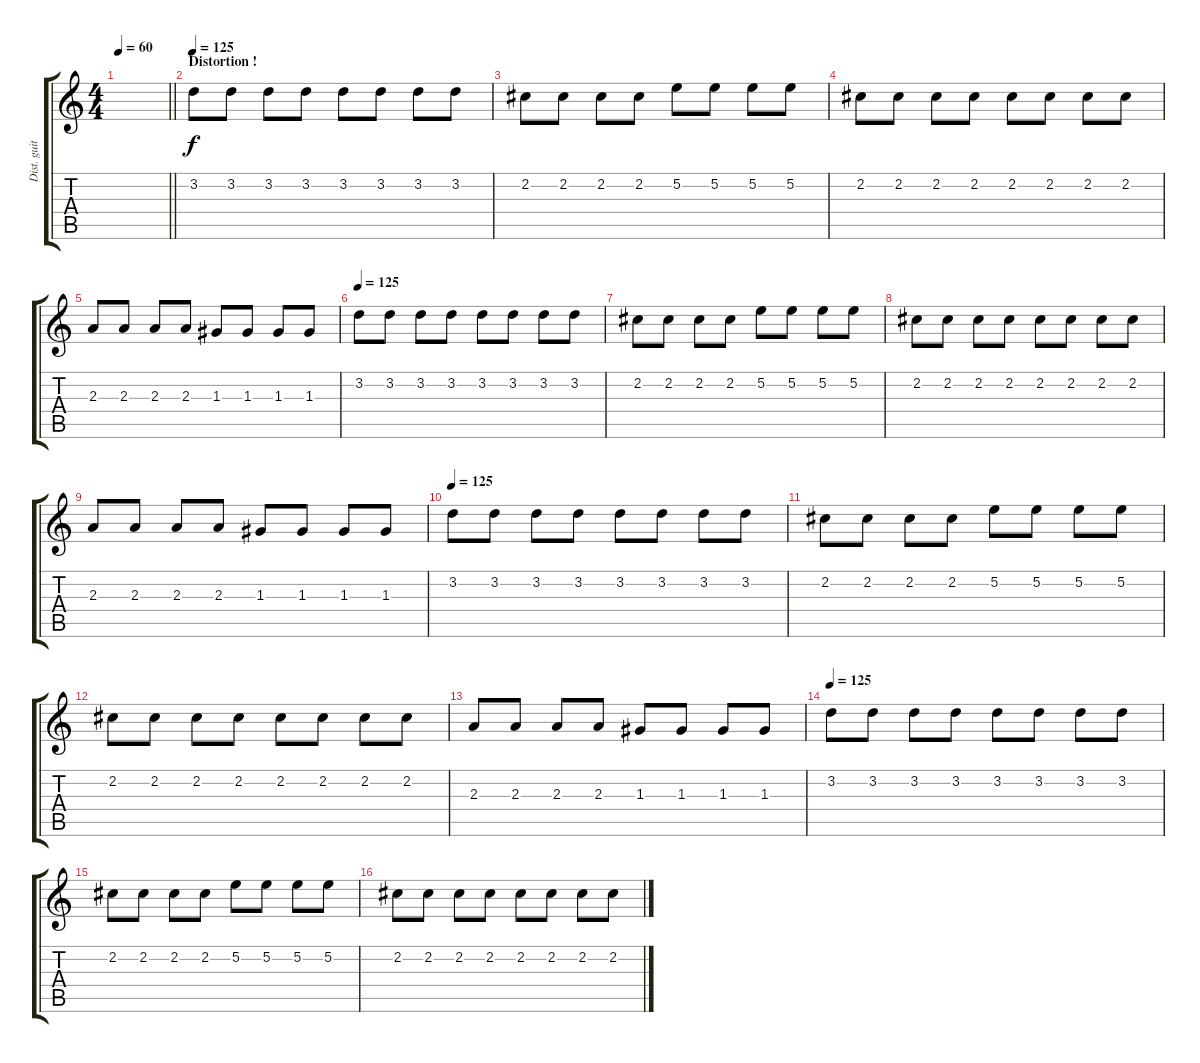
\track ("Dist. guitar 2" "Dist. guit") {instrument overdrivenguitar}
\staff {score tabs}
\tuning (E4 B3 G3 D3 A2 E2) {hide}
\ts (4 4)
\tempo 60
\clef g2
\barLineRight lightlight
\ks c
|
\section ("" "Distortion !")
\tempo 125
3.2.8 3.2.8 3.2.8 3.2.8 3.2.8 3.2.8 3.2.8 3.2.8 |
2.2.8 2.2.8 2.2.8 2.2.8 5.2.8 5.2.8 5.2.8 5.2.8 |
2.2.8 2.2.8 2.2.8 2.2.8 2.2.8 2.2.8 2.2.8 2.2.8 |
2.3.8 2.3.8 2.3.8 2.3.8 1.3.8 1.3.8 1.3.8 1.3.8 |
\tempo 125
3.2.8 3.2.8 3.2.8 3.2.8 3.2.8 3.2.8 3.2.8 3.2.8 |
2.2.8 2.2.8 2.2.8 2.2.8 5.2.8 5.2.8 5.2.8 5.2.8 |
2.2.8 2.2.8 2.2.8 2.2.8 2.2.8 2.2.8 2.2.8 2.2.8 |
2.3.8 2.3.8 2.3.8 2.3.8 1.3.8 1.3.8 1.3.8 1.3.8 |
\tempo 125
3.2.8 3.2.8 3.2.8 3.2.8 3.2.8 3.2.8 3.2.8 3.2.8 |
2.2.8 2.2.8 2.2.8 2.2.8 5.2.8 5.2.8 5.2.8 5.2.8 |
2.2.8 2.2.8 2.2.8 2.2.8 2.2.8 2.2.8 2.2.8 2.2.8 |
2.3.8 2.3.8 2.3.8 2.3.8 1.3.8 1.3.8 1.3.8 1.3.8 |
\tempo 125
3.2.8 3.2.8 3.2.8 3.2.8 3.2.8 3.2.8 3.2.8 3.2.8 |
2.2.8 2.2.8 2.2.8 2.2.8 5.2.8 5.2.8 5.2.8 5.2.8 |
2.2.8 2.2.8 2.2.8 2.2.8 2.2.8 2.2.8 2.2.8 2.2.8
